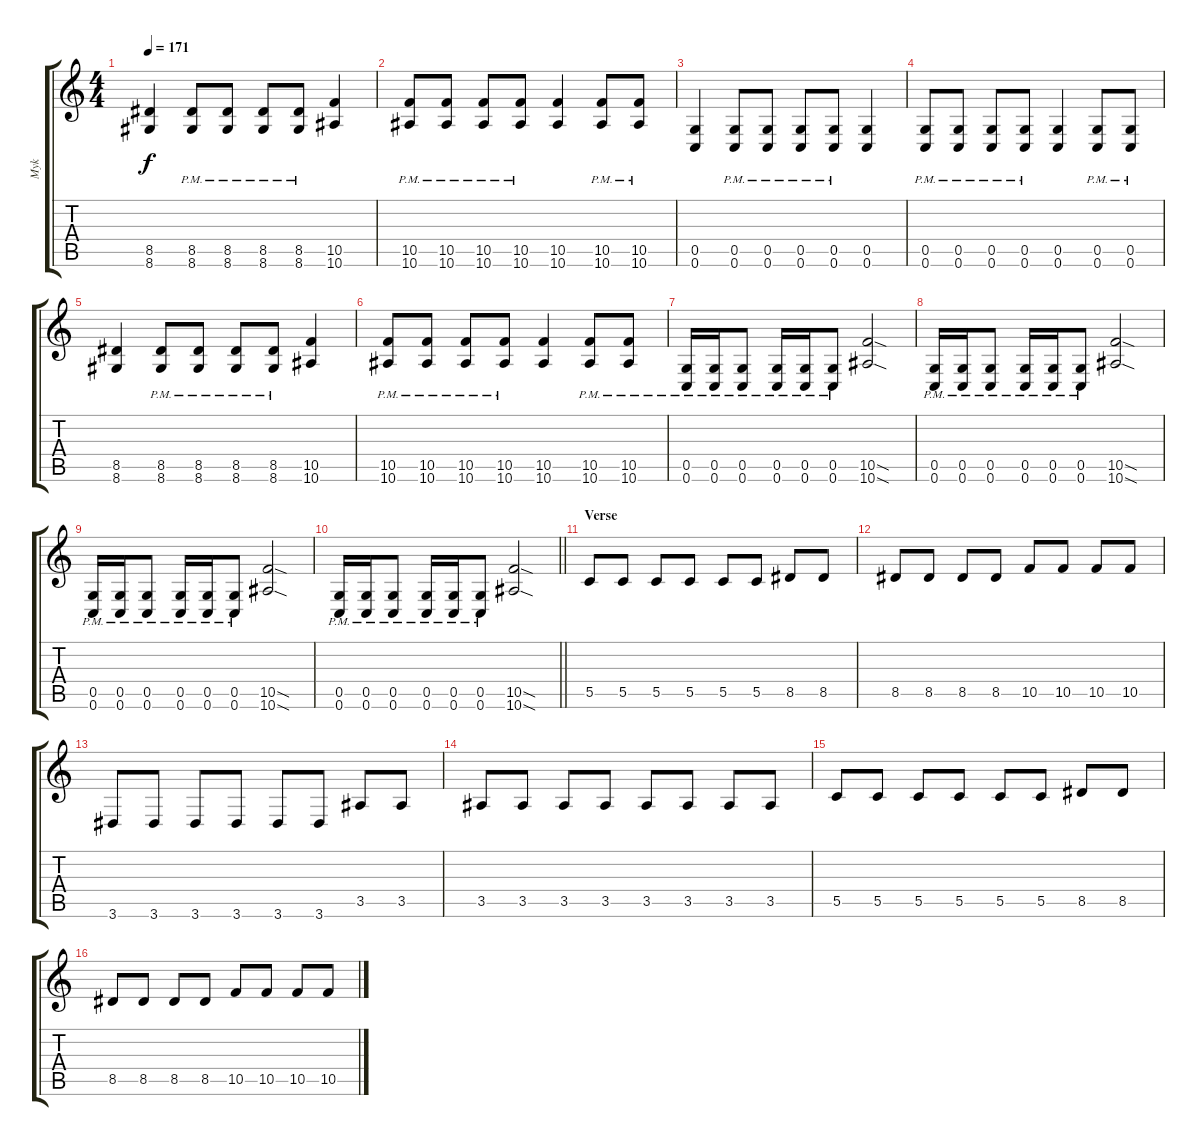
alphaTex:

\track ("Myk" "Myk") {instrument distortionguitar}
\staff {score tabs}
\tuning (D4 A3 F3 C3 G2 C2) {hide}
\ts (4 4)
\tempo 171
\clef g2
\ks c
(8.5 8.6).4{dy f} (8.5{pm} 8.6{pm}).8 (8.5{pm} 8.6{pm}).8 (8.5{pm} 8.6{pm}).8 (8.5{pm} 8.6{pm}).8 (10.5 10.6).4 |
(10.5{pm} 10.6{pm}).8 (10.5{pm} 10.6{pm}).8 (10.5{pm} 10.6{pm}).8 (10.5{pm} 10.6{pm}).8 (10.5 10.6).4 (10.5{pm} 10.6{pm}).8 (10.5{pm} 10.6{pm}).8 |
(0.5 0.6).4 (0.5{pm} 0.6{pm}).8 (0.5{pm} 0.6{pm}).8 (0.5{pm} 0.6{pm}).8 (0.5{pm} 0.6{pm}).8 (0.5 0.6).4 |
(0.5{pm} 0.6{pm}).8 (0.5{pm} 0.6{pm}).8 (0.5{pm} 0.6{pm}).8 (0.5{pm} 0.6{pm}).8 (0.5 0.6).4 (0.5{pm} 0.6{pm}).8 (0.5{pm} 0.6{pm}).8 |
(8.5 8.6).4 (8.5{pm} 8.6{pm}).8 (8.5{pm} 8.6{pm}).8 (8.5{pm} 8.6{pm}).8 (8.5{pm} 8.6{pm}).8 (10.5 10.6).4 |
(10.5{pm} 10.6{pm}).8 (10.5{pm} 10.6{pm}).8 (10.5{pm} 10.6{pm}).8 (10.5{pm} 10.6{pm}).8 (10.5 10.6).4 (10.5{pm} 10.6{pm}).8 (10.5{pm} 10.6{pm}).8 |
(0.5{pm} 0.6{pm}).16 (0.5{pm} 0.6{pm}).16 (0.5{pm} 0.6{pm}).8 (0.5{pm} 0.6{pm}).16 (0.5{pm} 0.6{pm}).16 (0.5{pm} 0.6{pm}).8 (10.5{sod} 10.6{sod}).2 |
(0.5{pm} 0.6{pm}).16 (0.5{pm} 0.6{pm}).16 (0.5{pm} 0.6{pm}).8 (0.5{pm} 0.6{pm}).16 (0.5{pm} 0.6{pm}).16 (0.5{pm} 0.6{pm}).8 (10.5{sod} 10.6{sod}).2 |
(0.5{pm} 0.6{pm}).16 (0.5{pm} 0.6{pm}).16 (0.5{pm} 0.6{pm}).8 (0.5{pm} 0.6{pm}).16 (0.5{pm} 0.6{pm}).16 (0.5{pm} 0.6{pm}).8 (10.5{sod} 10.6{sod}).2 |
\barLineRight lightlight
(0.5{pm} 0.6{pm}).16 (0.5{pm} 0.6{pm}).16 (0.5{pm} 0.6{pm}).8 (0.5{pm} 0.6{pm}).16 (0.5{pm} 0.6{pm}).16 (0.5{pm} 0.6{pm}).8 (10.5{sod} 10.6{sod}).2 |
\section ("" "Verse")
5.5.8 5.5.8 5.5.8 5.5.8 5.5.8 5.5.8 8.5.8 8.5.8 |
8.5.8 8.5.8 8.5.8 8.5.8 10.5.8 10.5.8 10.5.8 10.5.8 |
3.6.8 3.6.8 3.6.8 3.6.8 3.6.8 3.6.8 3.5.8 3.5.8 |
3.5.8 3.5.8 3.5.8 3.5.8 3.5.8 3.5.8 3.5.8 3.5.8 |
5.5.8 5.5.8 5.5.8 5.5.8 5.5.8 5.5.8 8.5.8 8.5.8 |
8.5.8 8.5.8 8.5.8 8.5.8 10.5.8 10.5.8 10.5.8 10.5.8
